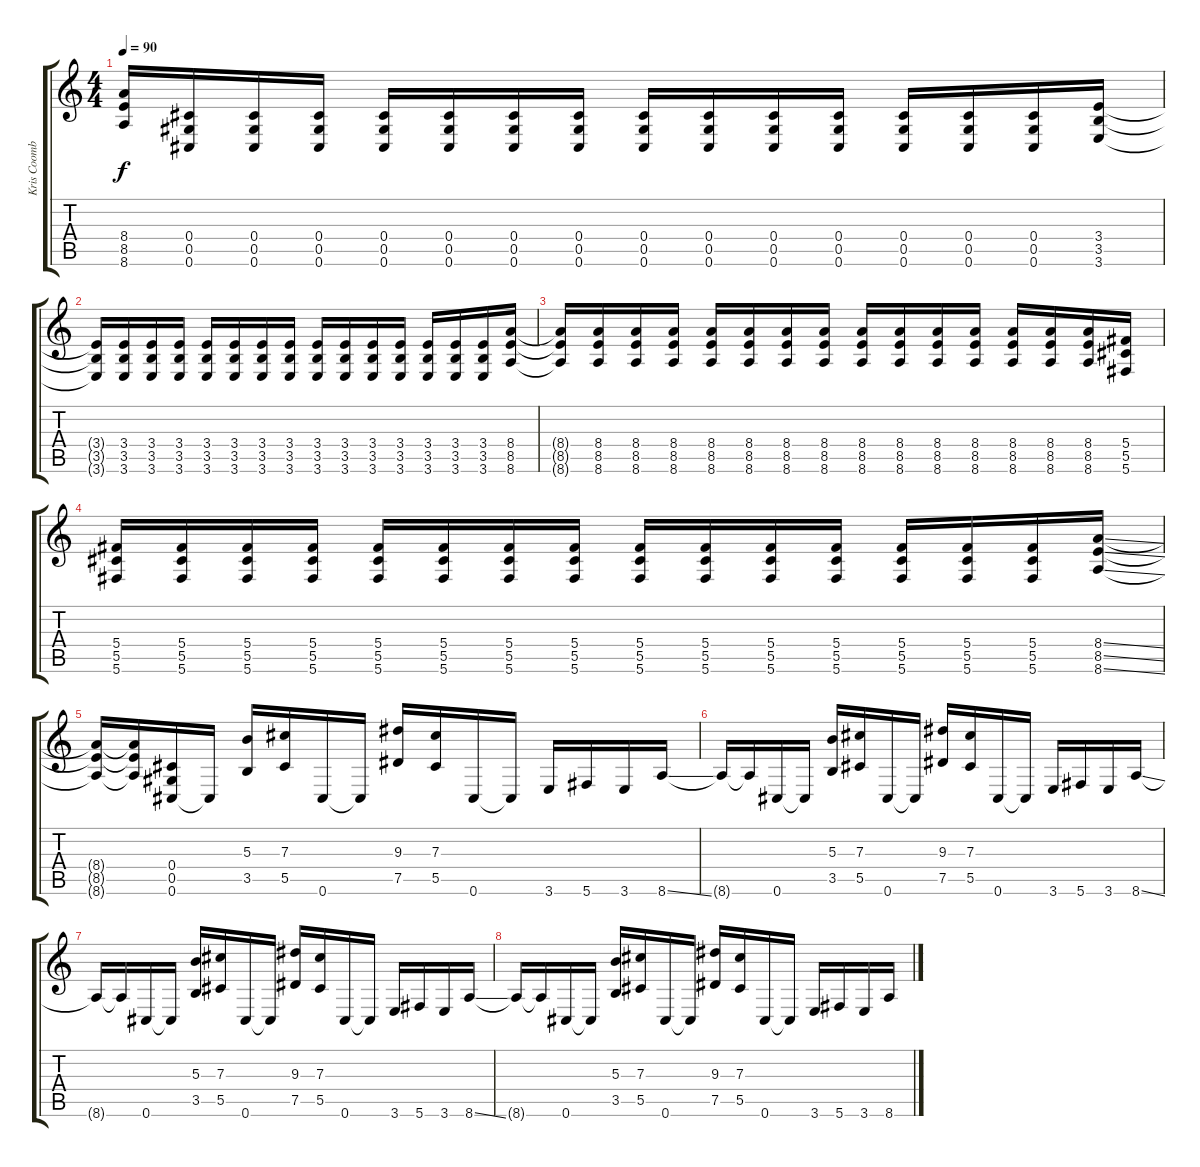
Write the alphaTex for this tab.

\track ("Kris Coombs - Roberts" "Kris Coomb") {instrument distortionguitar}
\staff {score tabs}
\tuning (Eb4 Bb3 Gb3 Db3 Ab2 Db2) {hide}
\ts (4 4)
\tempo 90
\clef g2
\ks c
(8.4{t} 8.5{t} 8.6{t}).16{dy f} (0.4 0.5 0.6).16 (0.4 0.5 0.6).16 (0.4 0.5 0.6).16 (0.4 0.5 0.6).16 (0.4 0.5 0.6).16 (0.4 0.5 0.6).16 (0.4 0.5 0.6).16 (0.4 0.5 0.6).16 (0.4 0.5 0.6).16 (0.4 0.5 0.6).16 (0.4 0.5 0.6).16 (0.4 0.5 0.6).16 (0.4 0.5 0.6).16 (0.4 0.5 0.6).16 (3.4 3.5 3.6).16 |
(3.4{t} 3.5{t} 3.6{t}).16 (3.4 3.5 3.6).16 (3.4 3.5 3.6).16 (3.4 3.5 3.6).16 (3.4 3.5 3.6).16 (3.4 3.5 3.6).16 (3.4 3.5 3.6).16 (3.4 3.5 3.6).16 (3.4 3.5 3.6).16 (3.4 3.5 3.6).16 (3.4 3.5 3.6).16 (3.4 3.5 3.6).16 (3.4 3.5 3.6).16 (3.4 3.5 3.6).16 (3.4 3.5 3.6).16 (8.4 8.5 8.6).16 |
(8.4{t} 8.5{t} 8.6{t}).16 (8.4 8.5 8.6).16 (8.4 8.5 8.6).16 (8.4 8.5 8.6).16 (8.4 8.5 8.6).16 (8.4 8.5 8.6).16 (8.4 8.5 8.6).16 (8.4 8.5 8.6).16 (8.4 8.5 8.6).16 (8.4 8.5 8.6).16 (8.4 8.5 8.6).16 (8.4 8.5 8.6).16 (8.4 8.5 8.6).16 (8.4 8.5 8.6).16 (8.4 8.5 8.6).16 (5.4 5.5 5.6).16 |
(5.4 5.5 5.6).16 (5.4 5.5 5.6).16 (5.4 5.5 5.6).16 (5.4 5.5 5.6).16 (5.4 5.5 5.6).16 (5.4 5.5 5.6).16 (5.4 5.5 5.6).16 (5.4 5.5 5.6).16 (5.4 5.5 5.6).16 (5.4 5.5 5.6).16 (5.4 5.5 5.6).16 (5.4 5.5 5.6).16 (5.4 5.5 5.6).16 (5.4 5.5 5.6).16 (5.4 5.5 5.6).16 (8.4{ss} 8.5{ss} 8.6{ss}).16 |
(8.4{t} 8.5{t} 8.6{t}).16 (8.4{t} 8.5{t} 8.6{t}).16 (0.4 0.5 0.6).16 0.6{t}.16 (5.3 3.5).16 (7.3 5.5).16 0.6.16 0.6{t}.16 (9.3 7.5).16 (7.3 5.5).16 0.6.16 0.6{t}.16 3.6.16 5.6.16 3.6.16 8.6{ss}.16 |
8.6{t}.16 8.6{t}.16 0.6.16 0.6{t}.16 (5.3 3.5).16 (7.3 5.5).16 0.6.16 0.6{t}.16 (9.3 7.5).16 (7.3 5.5).16 0.6.16 0.6{t}.16 3.6.16 5.6.16 3.6.16 8.6{ss}.16 |
8.6{t}.16 8.6{t}.16 0.6.16 0.6{t}.16 (5.3 3.5).16 (7.3 5.5).16 0.6.16 0.6{t}.16 (9.3 7.5).16 (7.3 5.5).16 0.6.16 0.6{t}.16 3.6.16 5.6.16 3.6.16 8.6{ss}.16 |
8.6{t}.16 8.6{t}.16 0.6.16 0.6{t}.16 (5.3 3.5).16 (7.3 5.5).16 0.6.16 0.6{t}.16 (9.3 7.5).16 (7.3 5.5).16 0.6.16 0.6{t}.16 3.6.16 5.6.16 3.6.16 8.6{ss}.16
